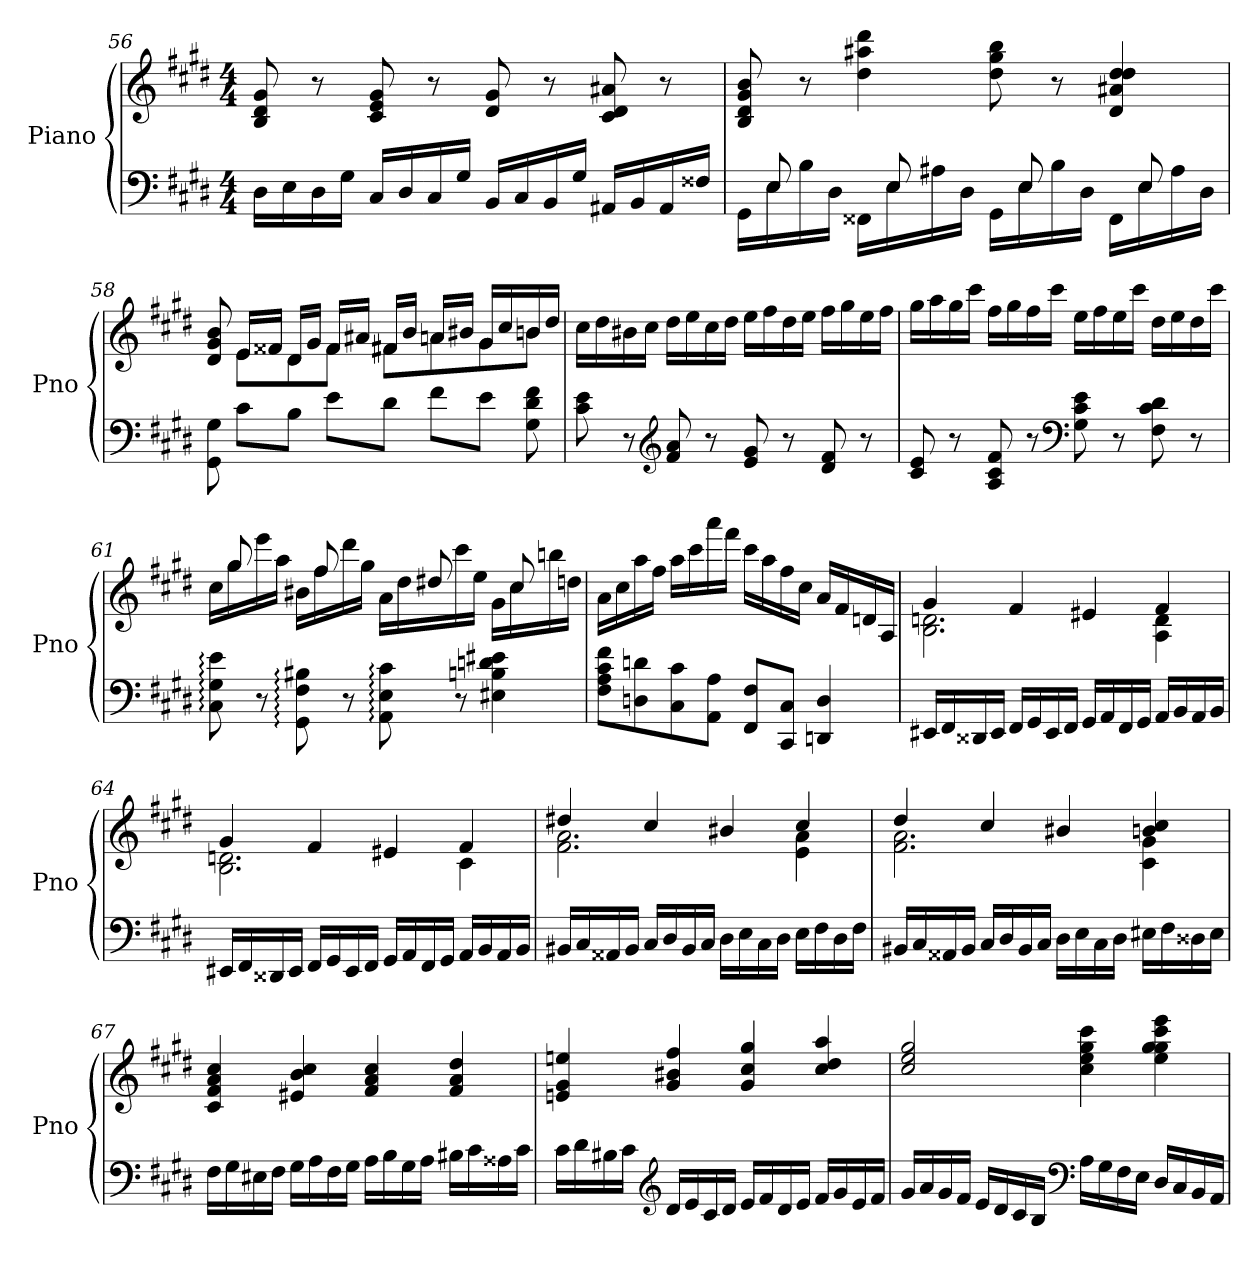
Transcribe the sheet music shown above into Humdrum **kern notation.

**kern	**kern
*part1	*part1
*staff2	*staff1
*I"Piano	*
*I'Pno	*
!!LO:LB:g=z
*clefF4	*clefG2
*k[f#c#g#d#]	*k[f#c#g#d#]
*E:	*E:
*M4/4	*M4/4
=56	=56
16D#\LL	8B/ 8d#/ 8g#/
16E\	.
16D#\	8r
16G#\JJ	.
16C#/LL	8c#/ 8e/ 8g#/
16D#/	.
16C#/	8r
16G#/JJ	.
16BB/LL	8d#/ 8g#/
16C#/	.
16BB/	8r
16G#/JJ	.
16AA#X/LL	8c#/ 8d#/ 8a#X/
16BB/	.
16AA#/	8r
16F##X/JJ	.
=57	=57
*^	*
16GG#\LL	16ryy	8B/ 8d#/ 8g#/ 8b/
16E\	8E/	.
16B\	.	8r
16D#\JJ	8ryy	.
16FF##X\LL	.	4dd#\ 4aa#X\ 4ddd#\
16E\	8E/	.
16A#X\	.	.
16D#\JJ	8ryy	.
16GG#\LL	.	8dd#\ 8gg#\ 8bb\
16E\	8E/	.
16B\	.	8r
16D#\JJ	8ryy	.
16FF##\LL	.	4d#/ 4a#X/ 4dd#/ 4dd#/
16E\	8E/	.
16A#\	.	.
16D#\JJ	16ryy	.
*v	*v	*
!!LO:LB:g=z
=58	=58
*	*^
*	*	*^
8GG#\ 8G#\	8d#/ 8g#/ 8b/	8ryy	2ryy
8c#\L	16e/LL	8e\L	.
.	16f##X/JJ	.	.
8B\J	16d#/LL	8d#\	.
.	16g#/JJ	.	.
8e\L	16f##/LL	8f##\J	.
.	16a#X/JJ	.	.
8d#\J	8f#X\L	2ryy	16f#/LL
.	.	.	16b/JJ
8f#\L	8an\	.	16a/LL
.	.	.	16b#X/JJ
8e\J	8g#\	.	16g#/LL
.	.	.	16cc#/
8G#\ 8d#\ 8f#\	8b#\J	.	16b/
.	.	.	16dd#/JJ
*	*v	*v	*v
=59	=59
8c#\ 8e\	16cc#\LL
.	16dd#\
8r	16b#X\
.	16cc#\JJ
*clefG2	*
8f#/ 8a/	16dd#\LL
.	16ee\
8r	16cc#\
.	16dd#\JJ
8e/ 8g#/	16ee\LL
.	16ff#\
8r	16dd#\
.	16ee\JJ
8d#/ 8f#/	16ff#\LL
.	16gg#\
8r	16ee\
.	16ff#\JJ
!!LO:PB:g=z
=60	=60
8c#/ 8e/	16gg#\LL
.	16aa\
8r	16gg#\
.	16ccc#\JJ
8A/ 8c#/ 8f#/	16ff#\LL
.	16gg#\
8r	16ff#\
.	16ccc#\JJ
*clefF4	*
8G#\ 8c#\ 8e\	16ee\LL
.	16ff#\
8r	16ee\
.	16ccc#\JJ
8F#\ 8c#\ 8d#\	16dd#\LL
.	16ee\
8r	16dd#\
.	16ccc#\JJ
=61	=61
*	*^
8C#\: 8G#\: 8e\:	16cc#\LL	16ryy
.	16gg#\	8gg#/
8r	16eee\	.
.	16aa\JJ	8ryy
8GG#\: 8F#\: 8B#X\:	16b#X\LL	.
.	16ff#\	8ff#/
8r	16ddd#\	.
.	16gg#\JJ	8ryy
8AA\: 8E\: 8c#\:	16a\LL	.
.	16dd#\	8dd#X/
8r	16ccc#\	.
.	16ee\JJ	8ryy
4E#X\ 4Bn\ 4dn\ 4e#X\	16g#\LL	.
.	16cc#\	8cc#/
.	16bbn\	.
.	16ddn\JJ	16ryy
*	*v	*v
!!LO:LB:g=z
=62	=62
8F#\ 8A\ 8c#\ 8f#\L	16a\LL
.	16cc#\
8Dn\ 8dn\	16aa\
.	16ff#\JJ
8C#\ 8c#\	16aa\LL
.	16ccc#\
8AA\ 8A\J	16aaa\
.	16fff#\JJ
8FF#/ 8F#/L	16ccc#\LL
.	16aa\
8CC#/ 8C#/J	16ff#\
.	16cc#\JJ
4DDn/ 4D/	16a/LL
.	16f#/
.	16dn/
.	16A/JJ
=63	=63
*	*^
16EE#X/LL	4g#/	2.B\ 2.dn\
16FF#/	.	.
16DD##X/	.	.
16EE#/JJ	.	.
16FF#/LL	4f#/	.
16GG#/	.	.
16EE#/	.	.
16FF#/JJ	.	.
16GG#/LL	4e#X/	.
16AA/	.	.
16FF#/	.	.
16GG#/JJ	.	.
16AA/LL	4f#/	4A\ 4d\
16BB/	.	.
16AA/	.	.
16BB/JJ	.	.
=64	=64	=64
16EE#X/LL	4g#/	2.B\ 2.dn\
16FF#/	.	.
16DD##X/	.	.
16EE#/JJ	.	.
16FF#/LL	4f#/	.
16GG#/	.	.
16EE#/	.	.
16FF#/JJ	.	.
16GG#/LL	4e#X/	.
16AA/	.	.
16FF#/	.	.
16GG#/JJ	.	.
16AA/LL	4f#/	4c#\
16BB/	.	.
16AA/	.	.
16BB/JJ	.	.
!!LO:LB:g=z	!!
=65	=65	=65
16BB#X/LL	4dd#X/	2.f#\ 2.a\
16C#/	.	.
16AA##X/	.	.
16BB#/JJ	.	.
16C#/LL	4cc#/	.
16D#/	.	.
16BB#/	.	.
16C#/JJ	.	.
16D#\LL	4b#X/	.
16E\	.	.
16C#\	.	.
16D#\JJ	.	.
16E\LL	4cc#/	4e\ 4a\
16F#\	.	.
16D#\	.	.
16F#\JJ	.	.
=66	=66	=66
16BB#X/LL	4dd#/	2.f#\ 2.a\
16C#/	.	.
16AA##X/	.	.
16BB#/JJ	.	.
16C#/LL	4cc#/	.
16D#/	.	.
16BB#/	.	.
16C#/JJ	.	.
16D#\LL	4b#X/	.
16E\	.	.
16C#\	.	.
16D#\JJ	.	.
16E#X\LL	4bn/ 4cc#/	4c#\ 4g#\
16F#\	.	.
16D##X\	.	.
16E#\JJ	.	.
*	*v	*v
!!LO:LB:g=z
=67	=67
16F#\LL	4c#/ 4f#/ 4a/ 4cc#/
16G#\	.
16E#X\	.
16F#\JJ	.
16G#\LL	4e#X/ 4b/ 4cc#/
16A\	.
16F#\	.
16G#\JJ	.
16A\LL	4f#/ 4a/ 4cc#/
16B\	.
16G#\	.
16A\JJ	.
16B#X\LL	4f#/ 4a/ 4dd#/
16c#\	.
16A##X\	.
16c#\JJ	.
=68	=68
16c#\LL	4en/ 4g#/ 4een/
16d#\	.
16B#X\	.
16c#\JJ	.
*clefG2	*
16d#/LL	4g#/ 4b#X/ 4ff#/
16e/	.
16c#/	.
16d#/JJ	.
16e/LL	4g#/ 4cc#/ 4gg#/
16f#/	.
16d#/	.
16e/JJ	.
16f#/LL	4cc#/ 4dd#/ 4aa/
16g#/	.
16e/	.
16f#/JJ	.
!!LO:LB:g=z
=69	=69
16g#/LL	2cc#/ 2ee/ 2gg#/
16a/	.
16g#/	.
16f#/JJ	.
16e/LL	.
16d#/	.
16c#/	.
16B/JJ	.
*clefF4	*
16A\LL	4cc#\ 4ee\ 4gg#\ 4ccc#\
16G#\	.
16F#\	.
16E\JJ	.
16D#/LL	4ee\ 4gg#\ 4gg#\ 4ccc#\ 4eee\
16C#/	.
16BB/	.
16AA/JJ	.
=	=
*-	*-
